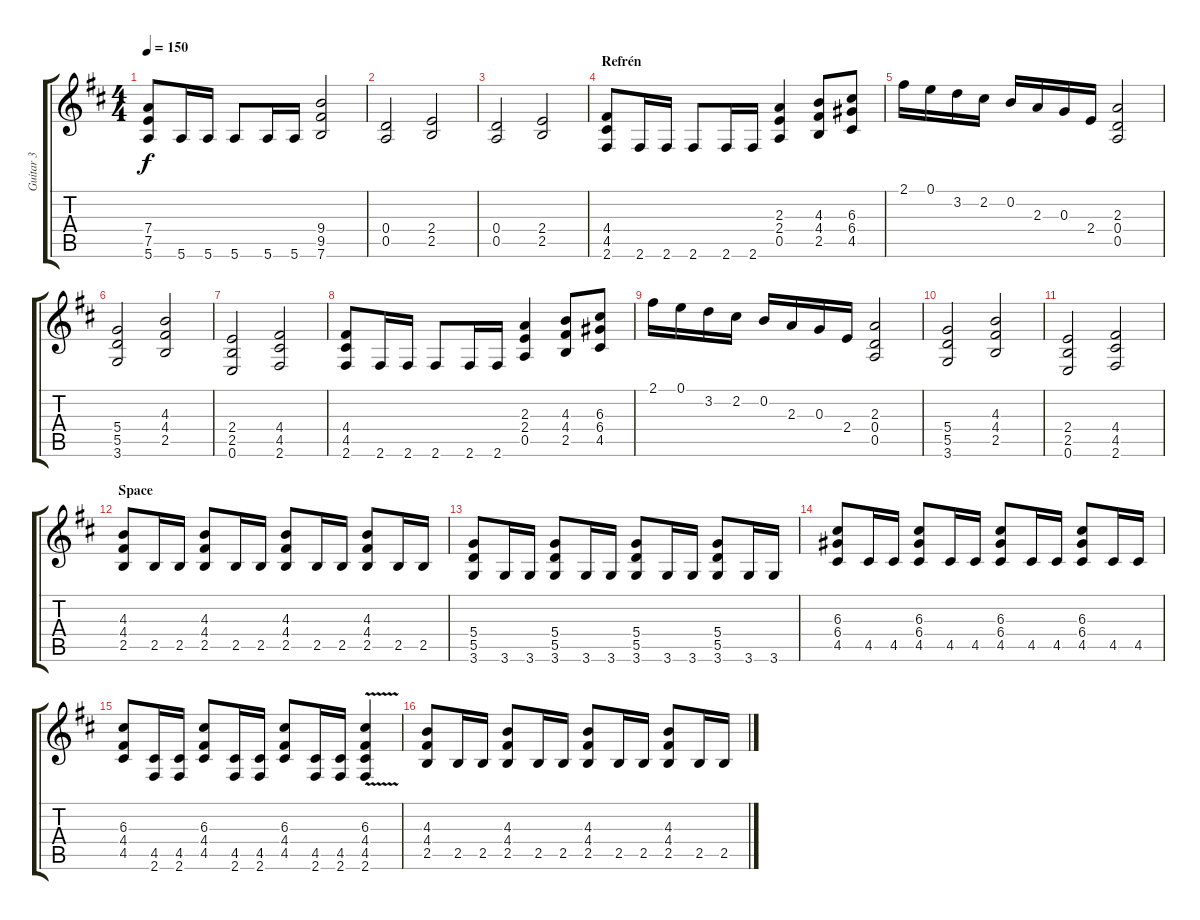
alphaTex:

\track ("Guitar 3" "Guitar 3") {instrument distortionguitar}
\staff {score tabs}
\tuning (E4 B3 G3 D3 A2 E2) {hide}
\ts (4 4)
\tempo 150
\clef g2
\ks d
(7.4 7.5 5.6).8{dy f} 5.6.16 5.6.16 5.6.8 5.6.16 5.6.16 (9.4 9.5 7.6).2 |
(0.4 0.5).2 (2.4 2.5).2 |
(0.4 0.5).2 (2.4 2.5).2 |
\section ("" "Refrén")
(4.4 4.5 2.6).8 2.6.16 2.6.16 2.6.8 2.6.16 2.6.16 (2.3 2.4 0.5).4 (4.3 4.4 2.5).8 (6.3 6.4 4.5).8 |
2.1.16 0.1.16 3.2.16 2.2.16 0.2.16 2.3.16 0.3.16 2.4.16 (2.3 0.4 0.5).2 |
(5.4 5.5 3.6).2 (4.3 4.4 2.5).2 |
(2.4 2.5 0.6).2 (4.4 4.5 2.6).2 |
(4.4 4.5 2.6).8 2.6.16 2.6.16 2.6.8 2.6.16 2.6.16 (2.3 2.4 0.5).4 (4.3 4.4 2.5).8 (6.3 6.4 4.5).8 |
2.1.16 0.1.16 3.2.16 2.2.16 0.2.16 2.3.16 0.3.16 2.4.16 (2.3 0.4 0.5).2 |
(5.4 5.5 3.6).2 (4.3 4.4 2.5).2 |
(2.4 2.5 0.6).2 (4.4 4.5 2.6).2 |
\section ("" "Space")
(4.3 4.4 2.5).8 2.5.16 2.5.16 (4.3 4.4 2.5).8 2.5.16 2.5.16 (4.3 4.4 2.5).8 2.5.16 2.5.16 (4.3 4.4 2.5).8 2.5.16 2.5.16 |
(5.4 5.5 3.6).8 3.6.16 3.6.16 (5.4 5.5 3.6).8 3.6.16 3.6.16 (5.4 5.5 3.6).8 3.6.16 3.6.16 (5.4 5.5 3.6).8 3.6.16 3.6.16 |
(6.3 6.4 4.5).8 4.5.16 4.5.16 (6.3 6.4 4.5).8 4.5.16 4.5.16 (6.3 6.4 4.5).8 4.5.16 4.5.16 (6.3 6.4 4.5).8 4.5.16 4.5.16 |
(6.3 4.4 4.5).8 (4.5 2.6).16 (4.5 2.6).16 (6.3 4.4 4.5).8 (4.5 2.6).16 (4.5 2.6).16 (6.3 4.4 4.5).8 (4.5 2.6).16 (4.5 2.6).16 (6.3 4.4 4.5{v} 2.6).4 |
(4.3 4.4 2.5).8 2.5.16 2.5.16 (4.3 4.4 2.5).8 2.5.16 2.5.16 (4.3 4.4 2.5).8 2.5.16 2.5.16 (4.3 4.4 2.5).8 2.5.16 2.5.16
